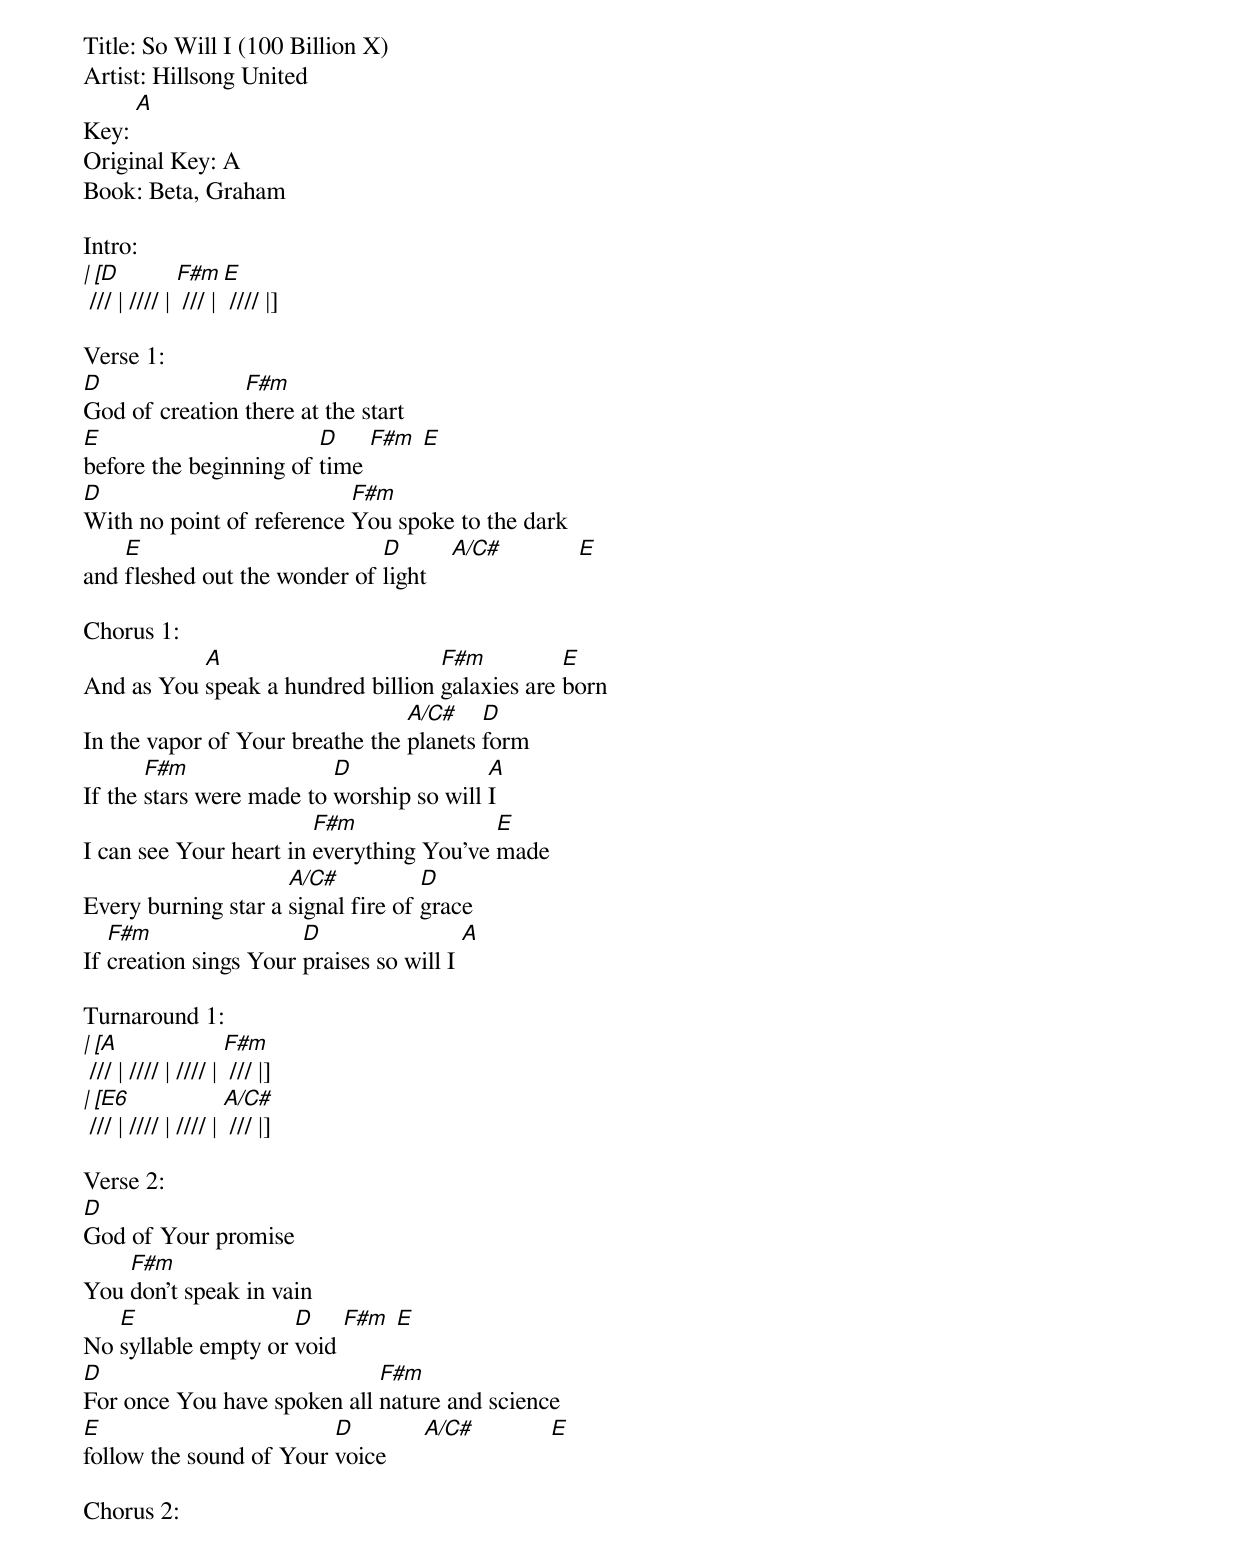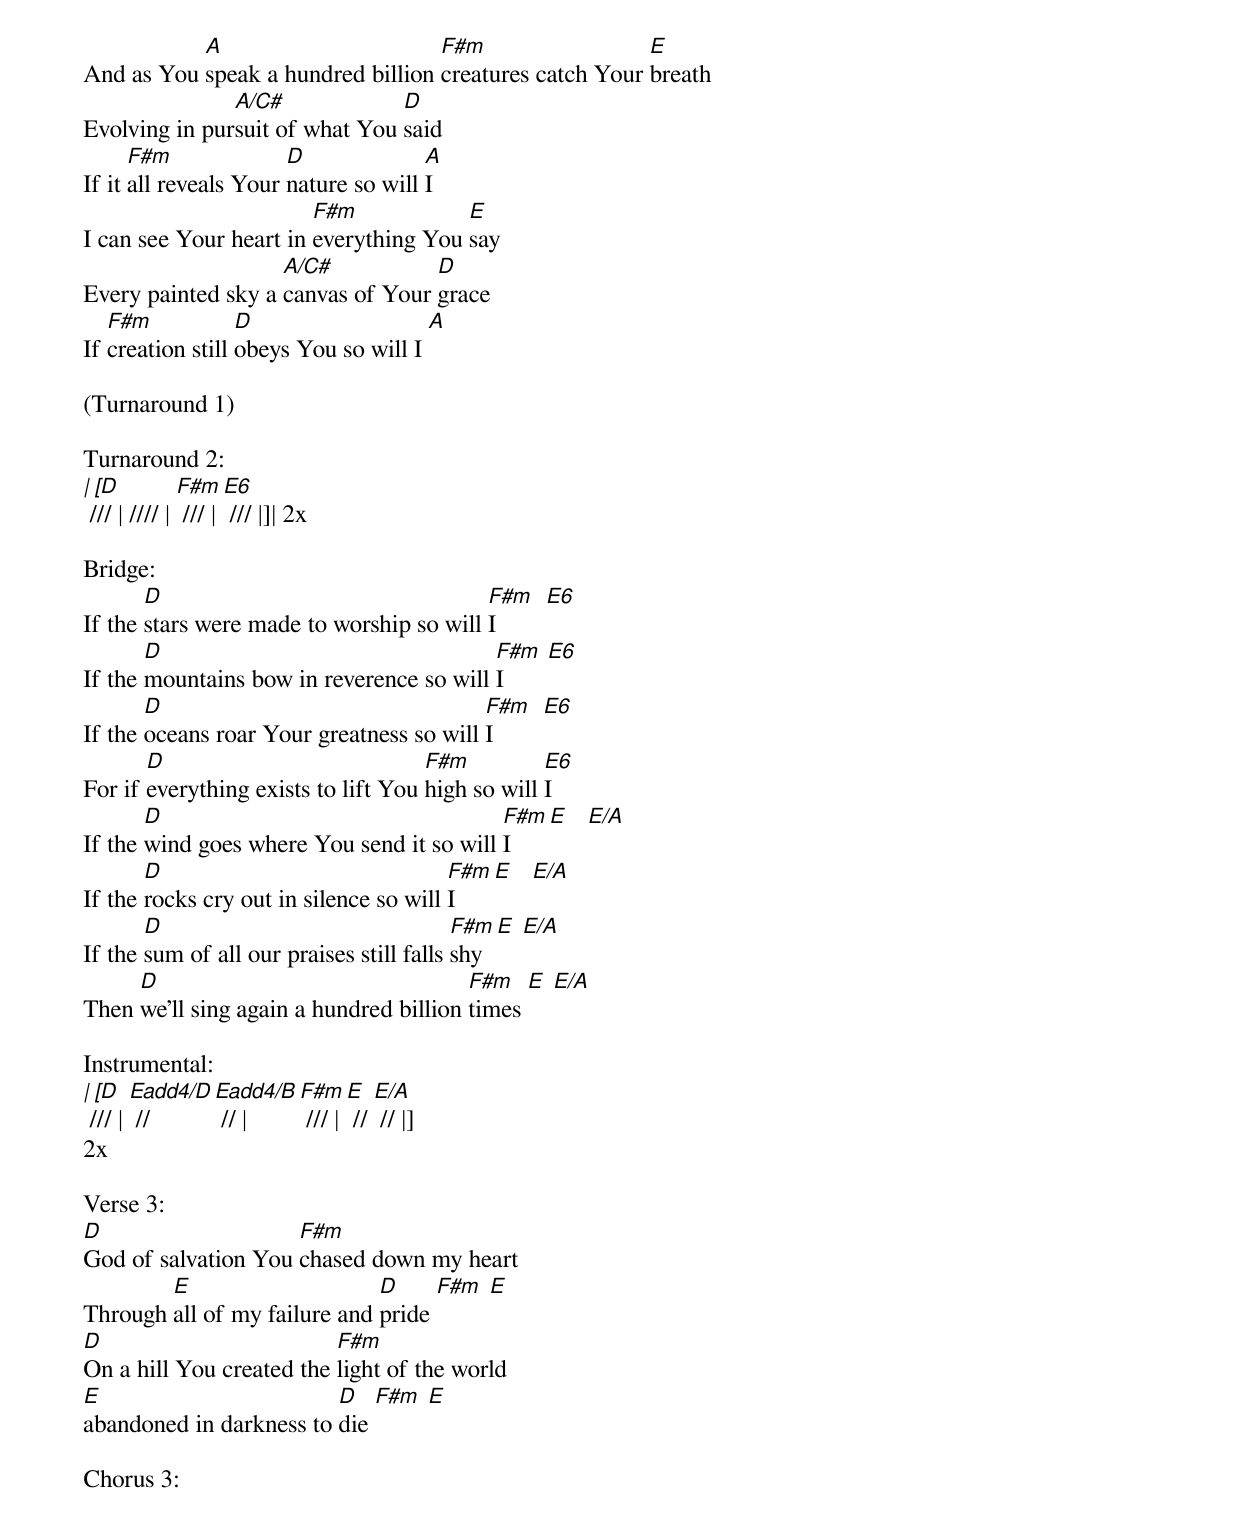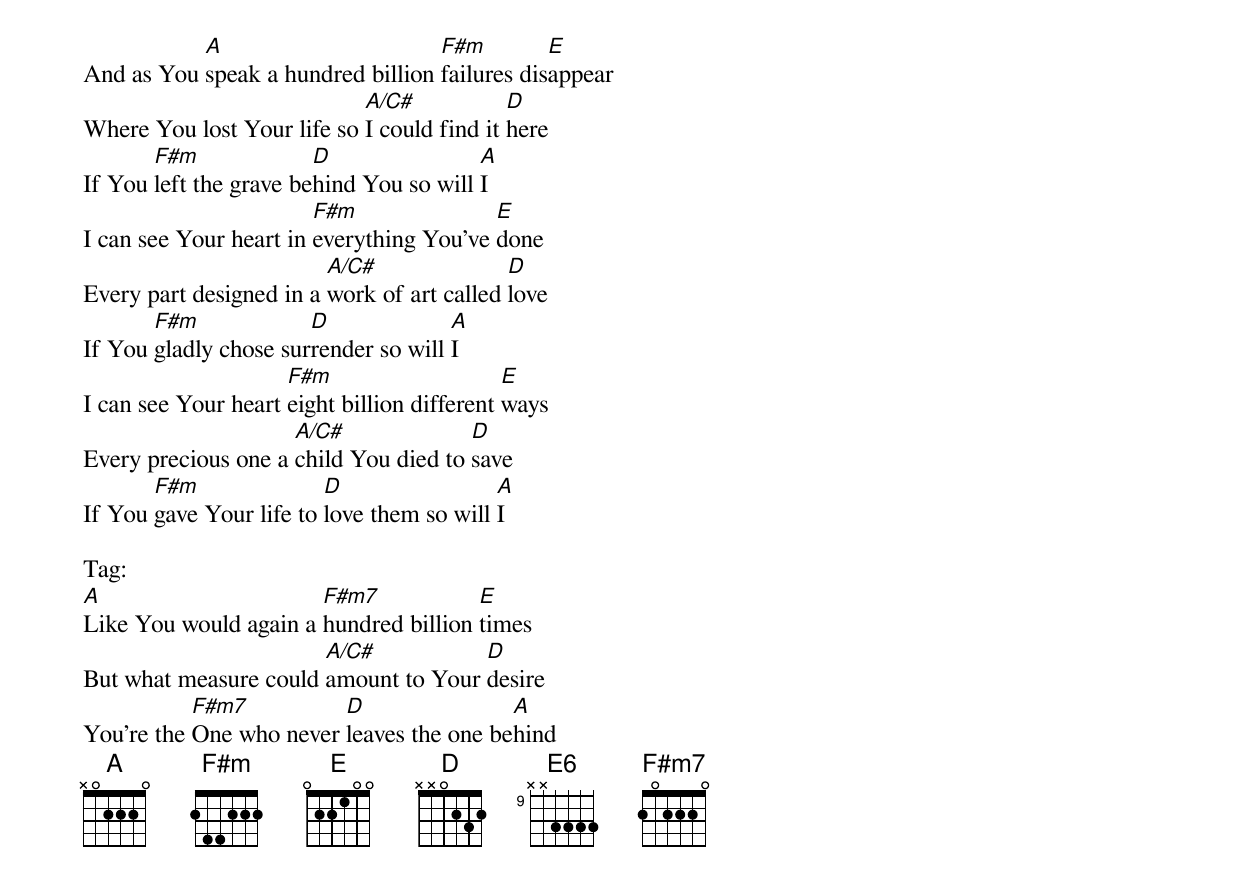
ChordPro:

Title: So Will I (100 Billion X)
Artist: Hillsong United
Key: [A]
Original Key: A
Book: Beta, Graham

Intro:
[| [D] /// | //// | [F#m] /// | [E] //// |]

Verse 1:
[D]God of creation [F#m]there at the start
[E]before the beginning of [D]time [F#m] [E]
[D]With no point of reference [F#m]You spoke to the dark
and [E]fleshed out the wonder of [D]light    [A/C#]            [E]

Chorus 1:
And as You [A]speak a hundred billion [F#m]galaxies are [E]born
In the vapor of Your breathe the [A/C#]planets [D]form
If the [F#m]stars were made to [D]worship so will [A]I
I can see Your heart in [F#m]everything You've [E]made
Every burning star a [A/C#]signal fire of [D]grace
If [F#m]creation sings Your [D]praises so will I [A]

Turnaround 1:
[| [A] /// | //// | //// | [F#m] /// |]
[| [E6] /// | //// | //// | [A/C#] /// |]

Verse 2:
[D]God of Your promise
You [F#m]don't speak in vain
No [E]syllable empty or [D]void [F#m] [E]
[D]For once You have spoken all [F#m]nature and science
[E]follow the sound of Your [D]voice      [A/C#]            [E]

Chorus 2:
And as You [A]speak a hundred billion [F#m]creatures catch Your [E]breath
Evolving in pur[A/C#]suit of what You [D]said
If it [F#m]all reveals Your [D]nature so will [A]I
I can see Your heart in [F#m]everything You [E]say
Every painted sky a [A/C#]canvas of Your [D]grace
If [F#m]creation still [D]obeys You so will I [A]

(Turnaround 1)

Turnaround 2:
[| [D] /// | //// | [F#m] /// | [E6] /// |]| 2x

Bridge:
If the [D]stars were made to worship so will [F#m]I        [E6]
If the [D]mountains bow in reverence so will [F#m]I       [E6]
If the [D]oceans roar Your greatness so will [F#m]I        [E6]
For if [D]everything exists to lift You [F#m]high so will [E6]I
If the [D]wind goes where You send it so will [F#m]I [E]   [E/A]
If the [D]rocks cry out in silence so will [F#m]I [E]   [E/A]
If the [D]sum of all our praises still falls [F#m]shy [E] [E/A]
Then [D]we'll sing again a hundred billion [F#m]times [E] [E/A]

Instrumental:
[| [D] /// | [Eadd4/D] // [Eadd4/B] // | [F#m] /// | [E] // [E/A] // |]
2x

Verse 3:
[D]God of salvation You [F#m]chased down my heart
Through [E]all of my failure and [D]pride [F#m] [E]
[D]On a hill You created the [F#m]light of the world
[E]abandoned in darkness to [D]die [F#m] [E]

Chorus 3:
And as You [A]speak a hundred billion [F#m]failures dis[E]appear
Where You lost Your life so [A/C#]I could find it [D]here
If You [F#m]left the grave be[D]hind You so will [A]I
I can see Your heart in [F#m]everything You've [E]done
Every part designed in a [A/C#]work of art called [D]love
If You [F#m]gladly chose sur[D]render so will [A]I
I can see Your heart [F#m]eight billion different [E]ways
Every precious one a [A/C#]child You died to [D]save
If You [F#m]gave Your life to [D]love them so will [A]I

Tag:
[A]Like You would again a [F#m7]hundred billion [E]times
But what measure could [A/C#]amount to Your [D]desire
You're the [F#m7]One who never [D]leaves the one be[A]hind
